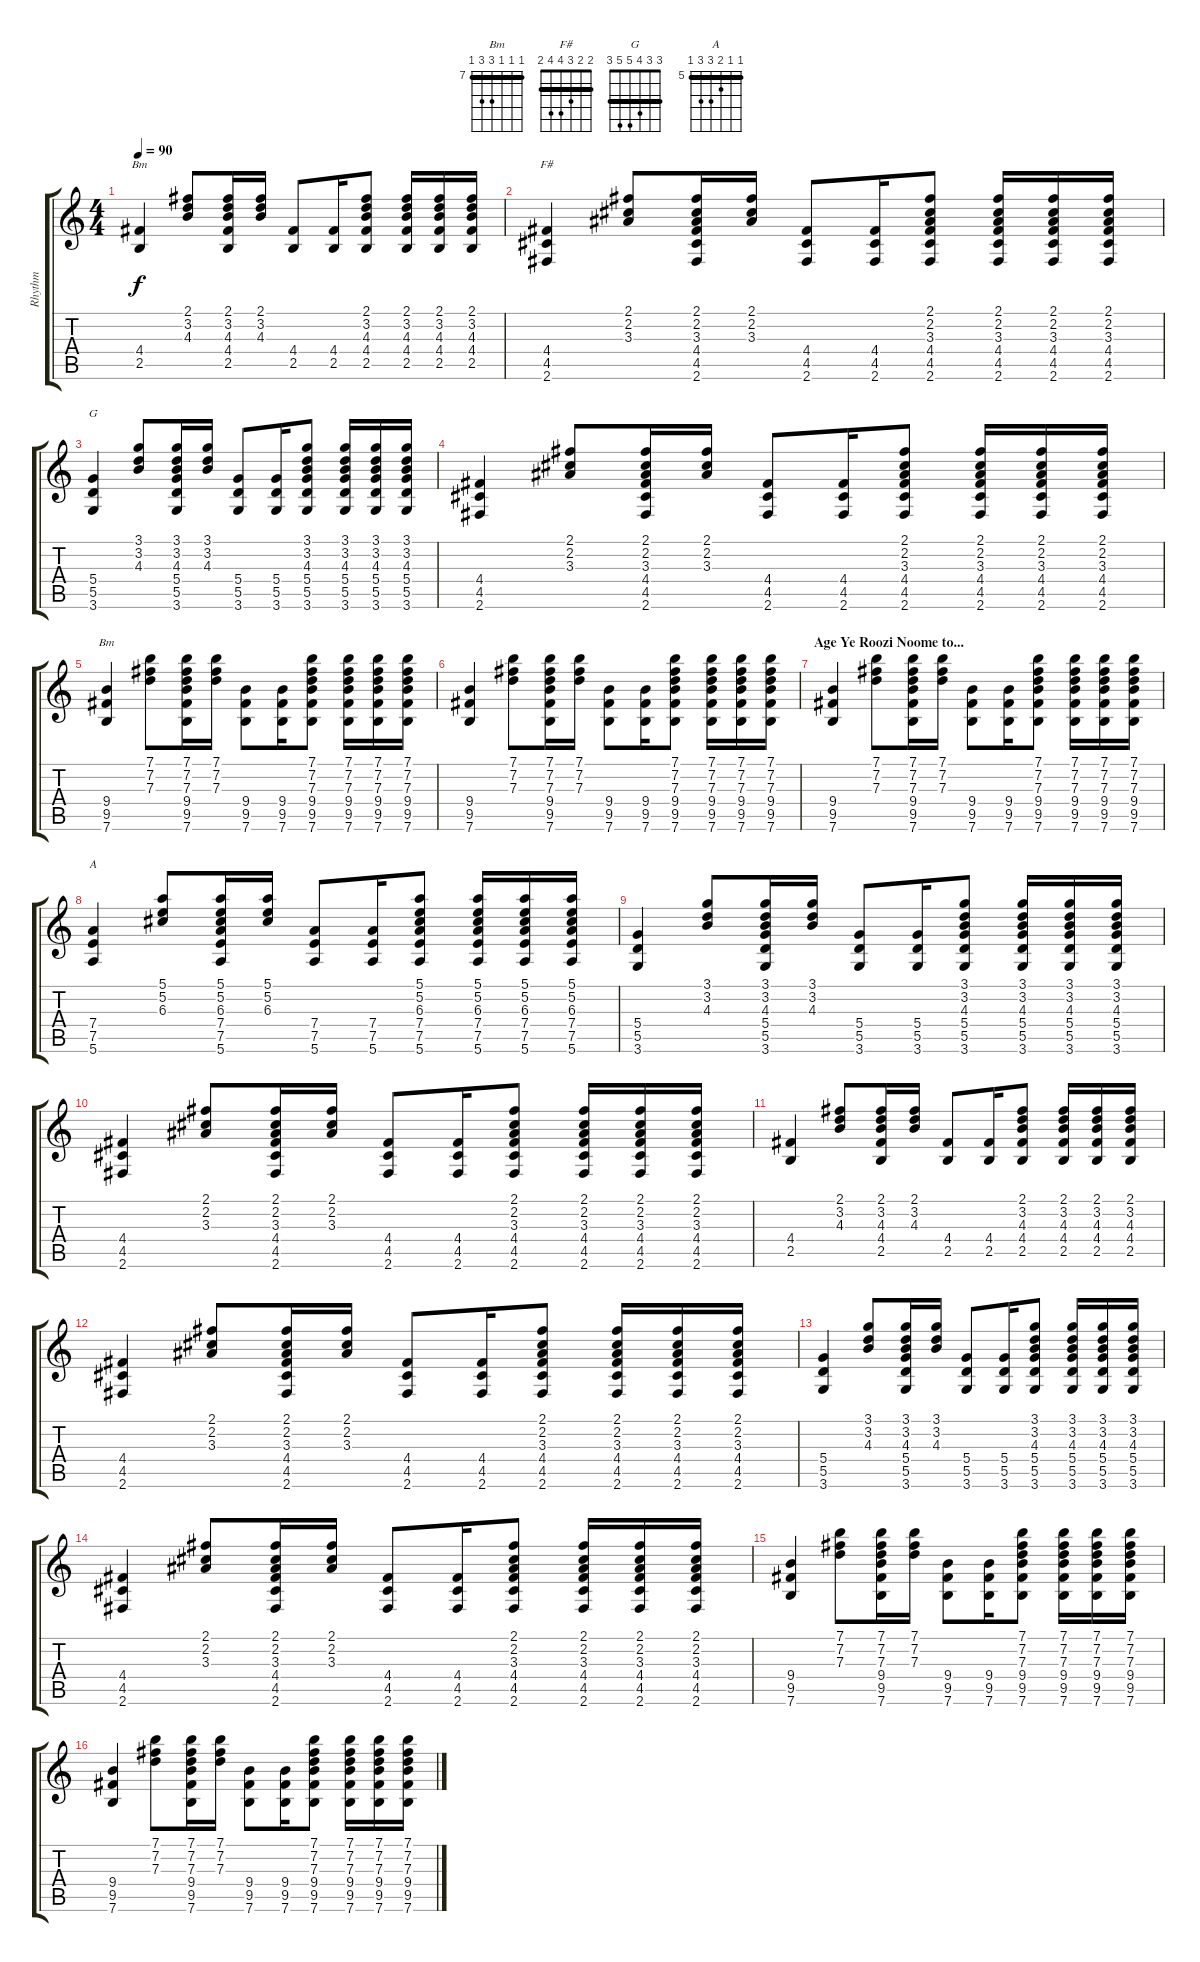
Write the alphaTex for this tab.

\track ("Rhythm" "Rhythm") {instrument acousticguitarnylon}
\staff {score tabs}
\tuning (E4 B3 G3 D3 A2 E2) {hide}
\chord ("Bm" 2 3 4 4 2 x) {barre 2}
\chord ("F#" 2 2 3 4 4 2) {barre 2}
\chord ("G" 3 3 4 5 5 3) {barre 3}
\chord ("Bm" 7 7 7 9 9 7) {firstfret 7 barre 7}
\chord ("A" 5 5 6 7 7 5) {firstfret 5 barre 5}
\ts (4 4)
\tempo 90
\clef g2
\ks c
(4.4 2.5).4{ch "Bm" dy f} (2.1 3.2 4.3).8 (2.1 3.2 4.3 4.4 2.5).16 (2.1 3.2 4.3).16 (4.4 2.5).8 (4.4 2.5).16 (2.1 3.2 4.3 4.4 2.5).8 (2.1 3.2 4.3 4.4 2.5).16 (2.1 3.2 4.3 4.4 2.5).16 (2.1 3.2 4.3 4.4 2.5).16 |
(4.4 4.5 2.6).4{ch "F#"} (2.1 2.2 3.3).8 (2.1 2.2 3.3 4.4 4.5 2.6).16 (2.1 2.2 3.3).16 (4.4 4.5 2.6).8 (4.4 4.5 2.6).16 (2.1 2.2 3.3 4.4 4.5 2.6).8 (2.1 2.2 3.3 4.4 4.5 2.6).16 (2.1 2.2 3.3 4.4 4.5 2.6).16 (2.1 2.2 3.3 4.4 4.5 2.6).16 |
(5.4 5.5 3.6).4{ch "G"} (3.1 3.2 4.3).8 (3.1 3.2 4.3 5.4 5.5 3.6).16 (3.1 3.2 4.3).16 (5.4 5.5 3.6).8 (5.4 5.5 3.6).16 (3.1 3.2 4.3 5.4 5.5 3.6).8 (3.1 3.2 4.3 5.4 5.5 3.6).16 (3.1 3.2 4.3 5.4 5.5 3.6).16 (3.1 3.2 4.3 5.4 5.5 3.6).16 |
(4.4 4.5 2.6).4 (2.1 2.2 3.3).8 (2.1 2.2 3.3 4.4 4.5 2.6).16 (2.1 2.2 3.3).16 (4.4 4.5 2.6).8 (4.4 4.5 2.6).16 (2.1 2.2 3.3 4.4 4.5 2.6).8 (2.1 2.2 3.3 4.4 4.5 2.6).16 (2.1 2.2 3.3 4.4 4.5 2.6).16 (2.1 2.2 3.3 4.4 4.5 2.6).16 |
(9.4 9.5 7.6).4{ch "Bm"} (7.1 7.2 7.3).8 (7.1 7.2 7.3 9.4 9.5 7.6).16 (7.1 7.2 7.3).16 (9.4 9.5 7.6).8 (9.4 9.5 7.6).16 (7.1 7.2 7.3 9.4 9.5 7.6).8 (7.1 7.2 7.3 9.4 9.5 7.6).16 (7.1 7.2 7.3 9.4 9.5 7.6).16 (7.1 7.2 7.3 9.4 9.5 7.6).16 |
(9.4 9.5 7.6).4 (7.1 7.2 7.3).8 (7.1 7.2 7.3 9.4 9.5 7.6).16 (7.1 7.2 7.3).16 (9.4 9.5 7.6).8 (9.4 9.5 7.6).16 (7.1 7.2 7.3 9.4 9.5 7.6).8 (7.1 7.2 7.3 9.4 9.5 7.6).16 (7.1 7.2 7.3 9.4 9.5 7.6).16 (7.1 7.2 7.3 9.4 9.5 7.6).16 |
\section ("" "Age Ye Roozi Noome to...")
(9.4 9.5 7.6).4 (7.1 7.2 7.3).8 (7.1 7.2 7.3 9.4 9.5 7.6).16 (7.1 7.2 7.3).16 (9.4 9.5 7.6).8 (9.4 9.5 7.6).16 (7.1 7.2 7.3 9.4 9.5 7.6).8 (7.1 7.2 7.3 9.4 9.5 7.6).16 (7.1 7.2 7.3 9.4 9.5 7.6).16 (7.1 7.2 7.3 9.4 9.5 7.6).16 |
(7.4 7.5 5.6).4{ch "A"} (5.1 5.2 6.3).8 (5.1 5.2 6.3 7.4 7.5 5.6).16 (5.1 5.2 6.3).16 (7.4 7.5 5.6).8 (7.4 7.5 5.6).16 (5.1 5.2 6.3 7.4 7.5 5.6).8 (5.1 5.2 6.3 7.4 7.5 5.6).16 (5.1 5.2 6.3 7.4 7.5 5.6).16 (5.1 5.2 6.3 7.4 7.5 5.6).16 |
(5.4 5.5 3.6).4 (3.1 3.2 4.3).8 (3.1 3.2 4.3 5.4 5.5 3.6).16 (3.1 3.2 4.3).16 (5.4 5.5 3.6).8 (5.4 5.5 3.6).16 (3.1 3.2 4.3 5.4 5.5 3.6).8 (3.1 3.2 4.3 5.4 5.5 3.6).16 (3.1 3.2 4.3 5.4 5.5 3.6).16 (3.1 3.2 4.3 5.4 5.5 3.6).16 |
(4.4 4.5 2.6).4 (2.1 2.2 3.3).8 (2.1 2.2 3.3 4.4 4.5 2.6).16 (2.1 2.2 3.3).16 (4.4 4.5 2.6).8 (4.4 4.5 2.6).16 (2.1 2.2 3.3 4.4 4.5 2.6).8 (2.1 2.2 3.3 4.4 4.5 2.6).16 (2.1 2.2 3.3 4.4 4.5 2.6).16 (2.1 2.2 3.3 4.4 4.5 2.6).16 |
(4.4 2.5).4 (2.1 3.2 4.3).8 (2.1 3.2 4.3 4.4 2.5).16 (2.1 3.2 4.3).16 (4.4 2.5).8 (4.4 2.5).16 (2.1 3.2 4.3 4.4 2.5).8 (2.1 3.2 4.3 4.4 2.5).16 (2.1 3.2 4.3 4.4 2.5).16 (2.1 3.2 4.3 4.4 2.5).16 |
(4.4 4.5 2.6).4 (2.1 2.2 3.3).8 (2.1 2.2 3.3 4.4 4.5 2.6).16 (2.1 2.2 3.3).16 (4.4 4.5 2.6).8 (4.4 4.5 2.6).16 (2.1 2.2 3.3 4.4 4.5 2.6).8 (2.1 2.2 3.3 4.4 4.5 2.6).16 (2.1 2.2 3.3 4.4 4.5 2.6).16 (2.1 2.2 3.3 4.4 4.5 2.6).16 |
(5.4 5.5 3.6).4 (3.1 3.2 4.3).8 (3.1 3.2 4.3 5.4 5.5 3.6).16 (3.1 3.2 4.3).16 (5.4 5.5 3.6).8 (5.4 5.5 3.6).16 (3.1 3.2 4.3 5.4 5.5 3.6).8 (3.1 3.2 4.3 5.4 5.5 3.6).16 (3.1 3.2 4.3 5.4 5.5 3.6).16 (3.1 3.2 4.3 5.4 5.5 3.6).16 |
(4.4 4.5 2.6).4 (2.1 2.2 3.3).8 (2.1 2.2 3.3 4.4 4.5 2.6).16 (2.1 2.2 3.3).16 (4.4 4.5 2.6).8 (4.4 4.5 2.6).16 (2.1 2.2 3.3 4.4 4.5 2.6).8 (2.1 2.2 3.3 4.4 4.5 2.6).16 (2.1 2.2 3.3 4.4 4.5 2.6).16 (2.1 2.2 3.3 4.4 4.5 2.6).16 |
(9.4 9.5 7.6).4 (7.1 7.2 7.3).8 (7.1 7.2 7.3 9.4 9.5 7.6).16 (7.1 7.2 7.3).16 (9.4 9.5 7.6).8 (9.4 9.5 7.6).16 (7.1 7.2 7.3 9.4 9.5 7.6).8 (7.1 7.2 7.3 9.4 9.5 7.6).16 (7.1 7.2 7.3 9.4 9.5 7.6).16 (7.1 7.2 7.3 9.4 9.5 7.6).16 |
(9.4 9.5 7.6).4 (7.1 7.2 7.3).8 (7.1 7.2 7.3 9.4 9.5 7.6).16 (7.1 7.2 7.3).16 (9.4 9.5 7.6).8 (9.4 9.5 7.6).16 (7.1 7.2 7.3 9.4 9.5 7.6).8 (7.1 7.2 7.3 9.4 9.5 7.6).16 (7.1 7.2 7.3 9.4 9.5 7.6).16 (7.1 7.2 7.3 9.4 9.5 7.6).16
